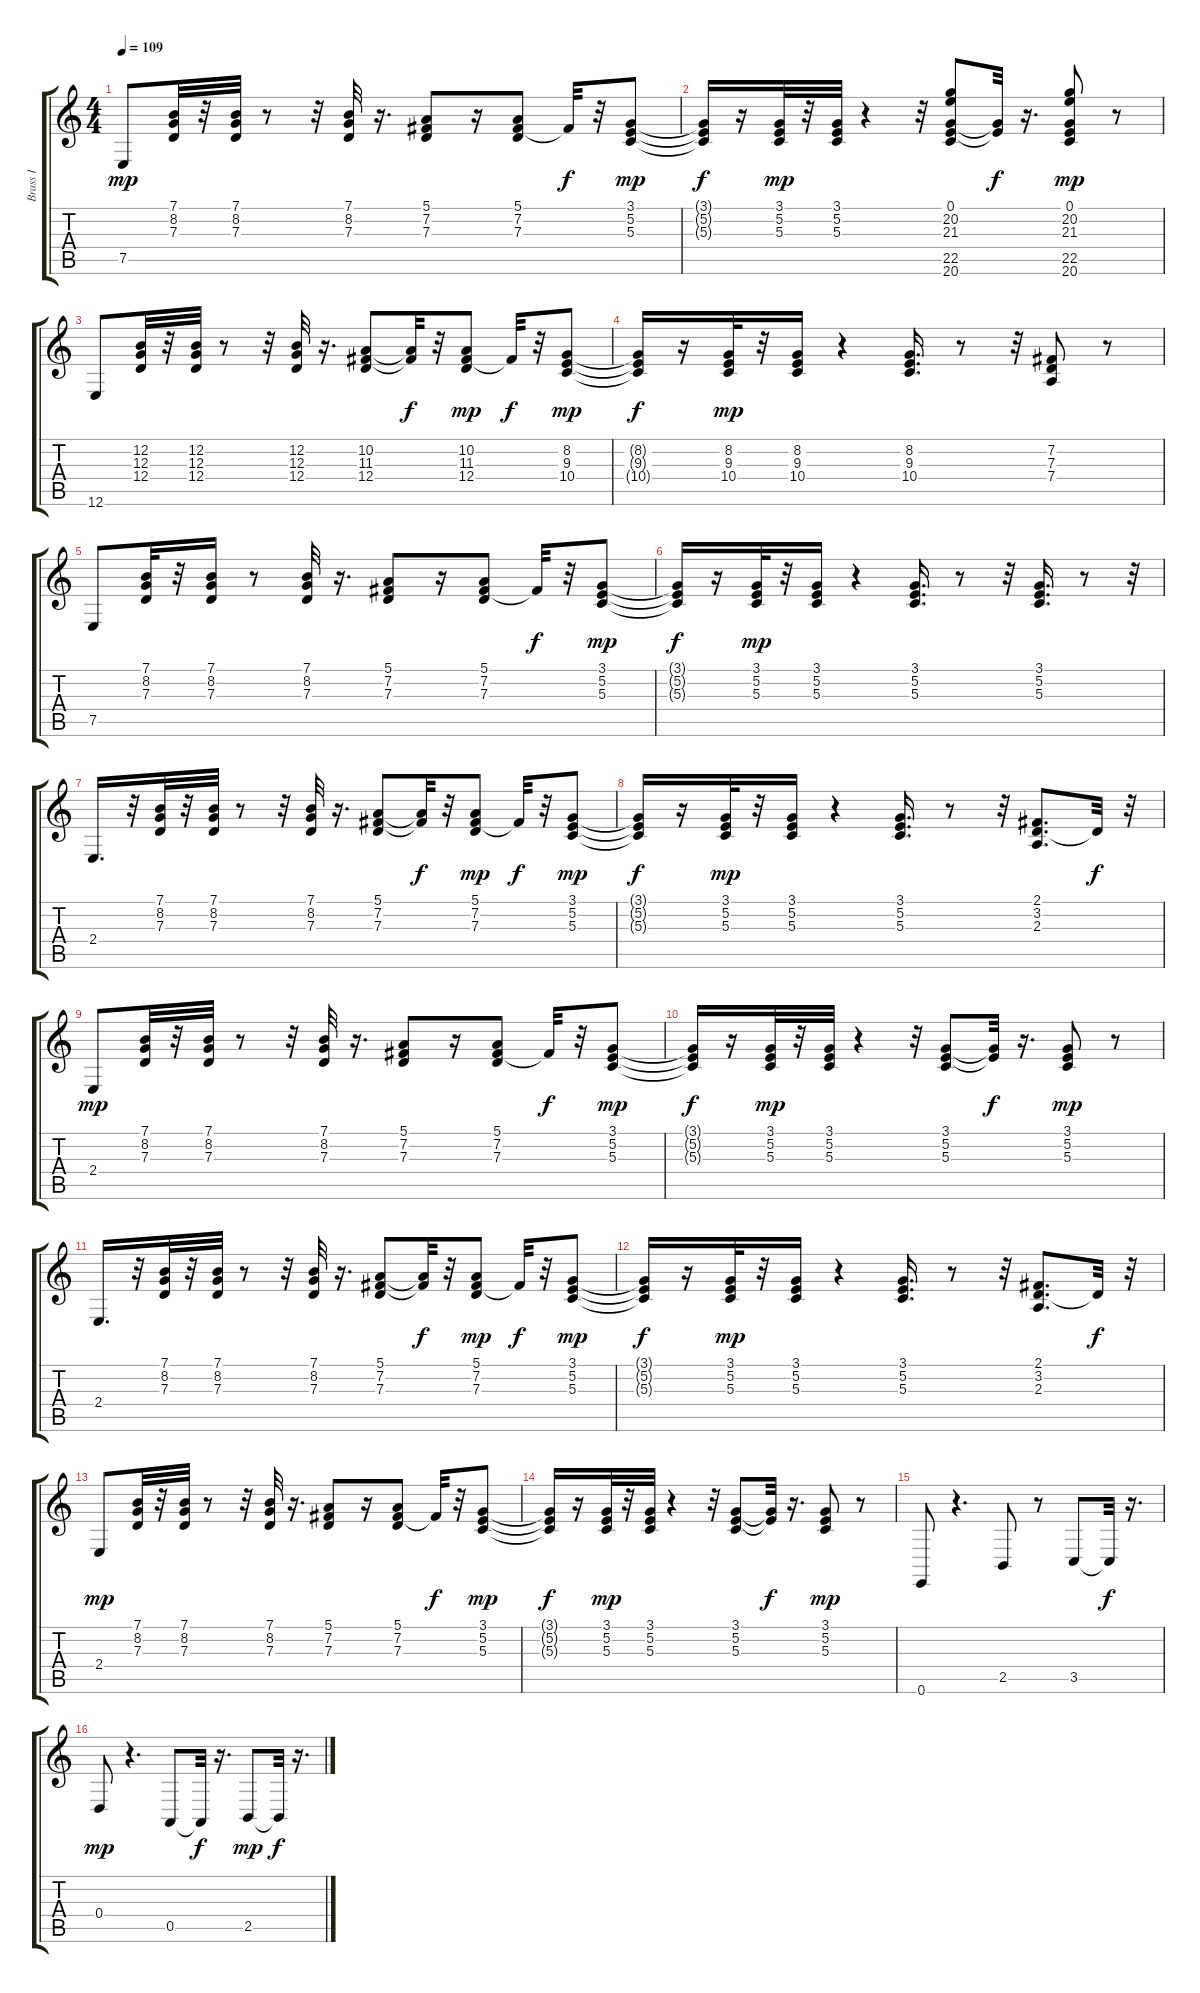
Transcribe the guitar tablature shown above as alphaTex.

\track ("Brass I" "Brass I") {instrument synthbrass1}
\staff {score tabs}
\tuning (E4 B3 G3 D3 A2 E2) {hide}
\ts (4 4)
\tempo 109
\clef g2
\ks c
7.5.8{dy mp} (7.1 8.2 7.3).32 r.32 (7.1 8.2 7.3).32 r.8 r.32 (7.1 8.2 7.3).32 r.16{d} (5.1 7.2 7.3).8 r.16 (5.1 7.2 7.3).8 7.2{t}.32{dy f} r.32 (3.1 5.2 5.3).8{dy mp} |
(3.1{t} 5.2{t} 5.3{t}).16{dy f} r.16 (3.1 5.2 5.3).32{dy mp} r.32 (3.1 5.2 5.3).32 r.4 r.32 (0.1 20.2 21.3 22.5 20.6).8 (0.1{t} 22.5{t}).32{dy f} r.16{d} (0.1 20.2 21.3 22.5 20.6).8{dy mp} r.8 |
12.6.8 (12.2 12.3 12.4).32 r.32 (12.2 12.3 12.4).32 r.8 r.32 (12.2 12.3 12.4).32 r.16{d} (10.2 11.3 12.4).8 (10.2{t} 11.3{t}).32{dy f} r.32 (10.2 11.3 12.4).8{dy mp} 11.3{t}.32{dy f} r.32 (8.2 9.3 10.4).8{dy mp} |
(8.2{t} 9.3{t} 10.4{t}).16{dy f} r.16 (8.2 9.3 10.4).32{dy mp} r.32 (8.2 9.3 10.4).16 r.4 (8.2 9.3 10.4).16{d} r.8 r.32 (7.2 7.3 7.4).8 r.8 |
7.5.8 (7.1 8.2 7.3).32 r.32 (7.1 8.2 7.3).16 r.8 (7.1 8.2 7.3).32 r.16{d} (5.1 7.2 7.3).8 r.16 (5.1 7.2 7.3).8 7.2{t}.32{dy f} r.32 (3.1 5.2 5.3).8{dy mp} |
(3.1{t} 5.2{t} 5.3{t}).16{dy f} r.16 (3.1 5.2 5.3).32{dy mp} r.32 (3.1 5.2 5.3).16 r.4 (3.1 5.2 5.3).16{d} r.8 r.32 (3.1 5.2 5.3).16{d} r.8 r.32 |
2.4.16{d} r.32 (7.1 8.2 7.3).32 r.32 (7.1 8.2 7.3).32 r.8 r.32 (7.1 8.2 7.3).32 r.16{d} (5.1 7.2 7.3).8 (5.1{t} 7.2{t}).32{dy f} r.32 (5.1 7.2 7.3).8{dy mp} 7.2{t}.32{dy f} r.32 (3.1 5.2 5.3).8{dy mp} |
(3.1{t} 5.2{t} 5.3{t}).16{dy f} r.16 (3.1 5.2 5.3).32{dy mp} r.32 (3.1 5.2 5.3).16 r.4 (3.1 5.2 5.3).16{d} r.8 r.32 (2.1 3.2 2.3).8{d} 3.2{t}.32{dy f} r.32 |
2.4.8{dy mp} (7.1 8.2 7.3).32 r.32 (7.1 8.2 7.3).32 r.8 r.32 (7.1 8.2 7.3).32 r.16{d} (5.1 7.2 7.3).8 r.16 (5.1 7.2 7.3).8 7.2{t}.32{dy f} r.32 (3.1 5.2 5.3).8{dy mp} |
(3.1{t} 5.2{t} 5.3{t}).16{dy f} r.16 (3.1 5.2 5.3).32{dy mp} r.32 (3.1 5.2 5.3).32 r.4 r.32 (3.1 5.2 5.3).8 (3.1{t} 5.2{t}).32{dy f} r.16{d} (3.1 5.2 5.3).8{dy mp} r.8 |
2.4.16{d} r.32 (7.1 8.2 7.3).32 r.32 (7.1 8.2 7.3).32 r.8 r.32 (7.1 8.2 7.3).32 r.16{d} (5.1 7.2 7.3).8 (5.1{t} 7.2{t}).32{dy f} r.32 (5.1 7.2 7.3).8{dy mp} 7.2{t}.32{dy f} r.32 (3.1 5.2 5.3).8{dy mp} |
(3.1{t} 5.2{t} 5.3{t}).16{dy f} r.16 (3.1 5.2 5.3).32{dy mp} r.32 (3.1 5.2 5.3).16 r.4 (3.1 5.2 5.3).16{d} r.8 r.32 (2.1 3.2 2.3).8{d} 3.2{t}.32{dy f} r.32 |
2.4.8{dy mp} (7.1 8.2 7.3).32 r.32 (7.1 8.2 7.3).32 r.8 r.32 (7.1 8.2 7.3).32 r.16{d} (5.1 7.2 7.3).8 r.16 (5.1 7.2 7.3).8 7.2{t}.32{dy f} r.32 (3.1 5.2 5.3).8{dy mp} |
(3.1{t} 5.2{t} 5.3{t}).16{dy f} r.16 (3.1 5.2 5.3).32{dy mp} r.32 (3.1 5.2 5.3).32 r.4 r.32 (3.1 5.2 5.3).8 (3.1{t} 5.2{t}).32{dy f} r.16{d} (3.1 5.2 5.3).8{dy mp} r.8 |
0.6.8 r.4{d} 2.5.8 r.8 3.5.8 3.5{t}.32{dy f} r.16{d} |
0.4.8{dy mp} r.4{d} 0.5.8 0.5{t}.32{dy f} r.16{d} 2.5.8{dy mp} 2.5{t}.32{dy f} r.16{d}
